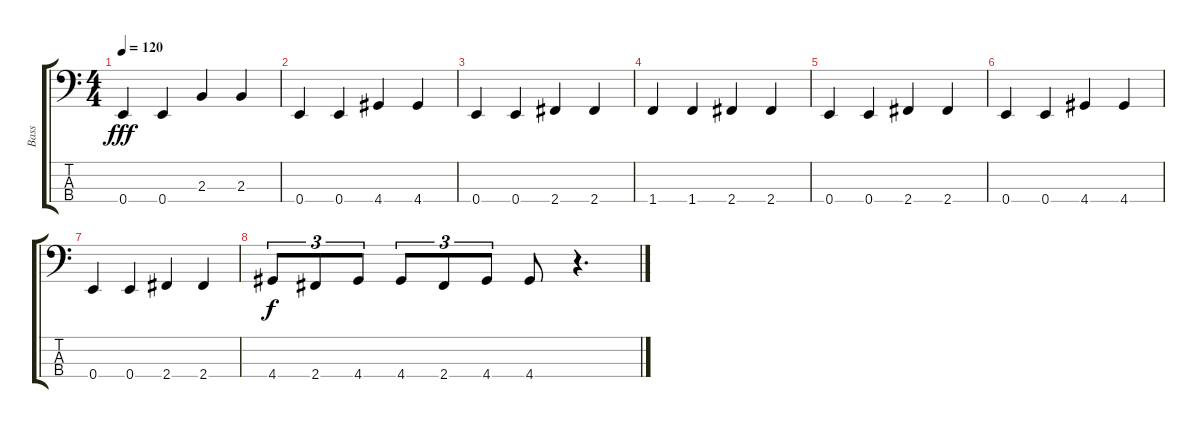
\track ("Bass" "Bass") {instrument acousticbass}
\staff {score tabs}
\tuning (G2 D2 A1 E1) {hide}
\ts (4 4)
\tempo 120
\clef f4
\ks c
0.4.4{dy fff} 0.4.4 2.3.4 2.3.4 |
0.4.4 0.4.4 4.4.4 4.4.4 |
0.4.4 0.4.4 2.4.4 2.4.4 |
1.4.4 1.4.4 2.4.4 2.4.4 |
0.4.4 0.4.4 2.4.4 2.4.4 |
0.4.4 0.4.4 4.4.4 4.4.4 |
0.4.4 0.4.4 2.4.4 2.4.4 |
4.4.8{tu (3 2) dy f} 2.4.8{tu (3 2)} 4.4.8{tu (3 2)} 4.4.8{tu (3 2)} 2.4.8{tu (3 2)} 4.4.8{tu (3 2)} 4.4.8 r.4{d}
